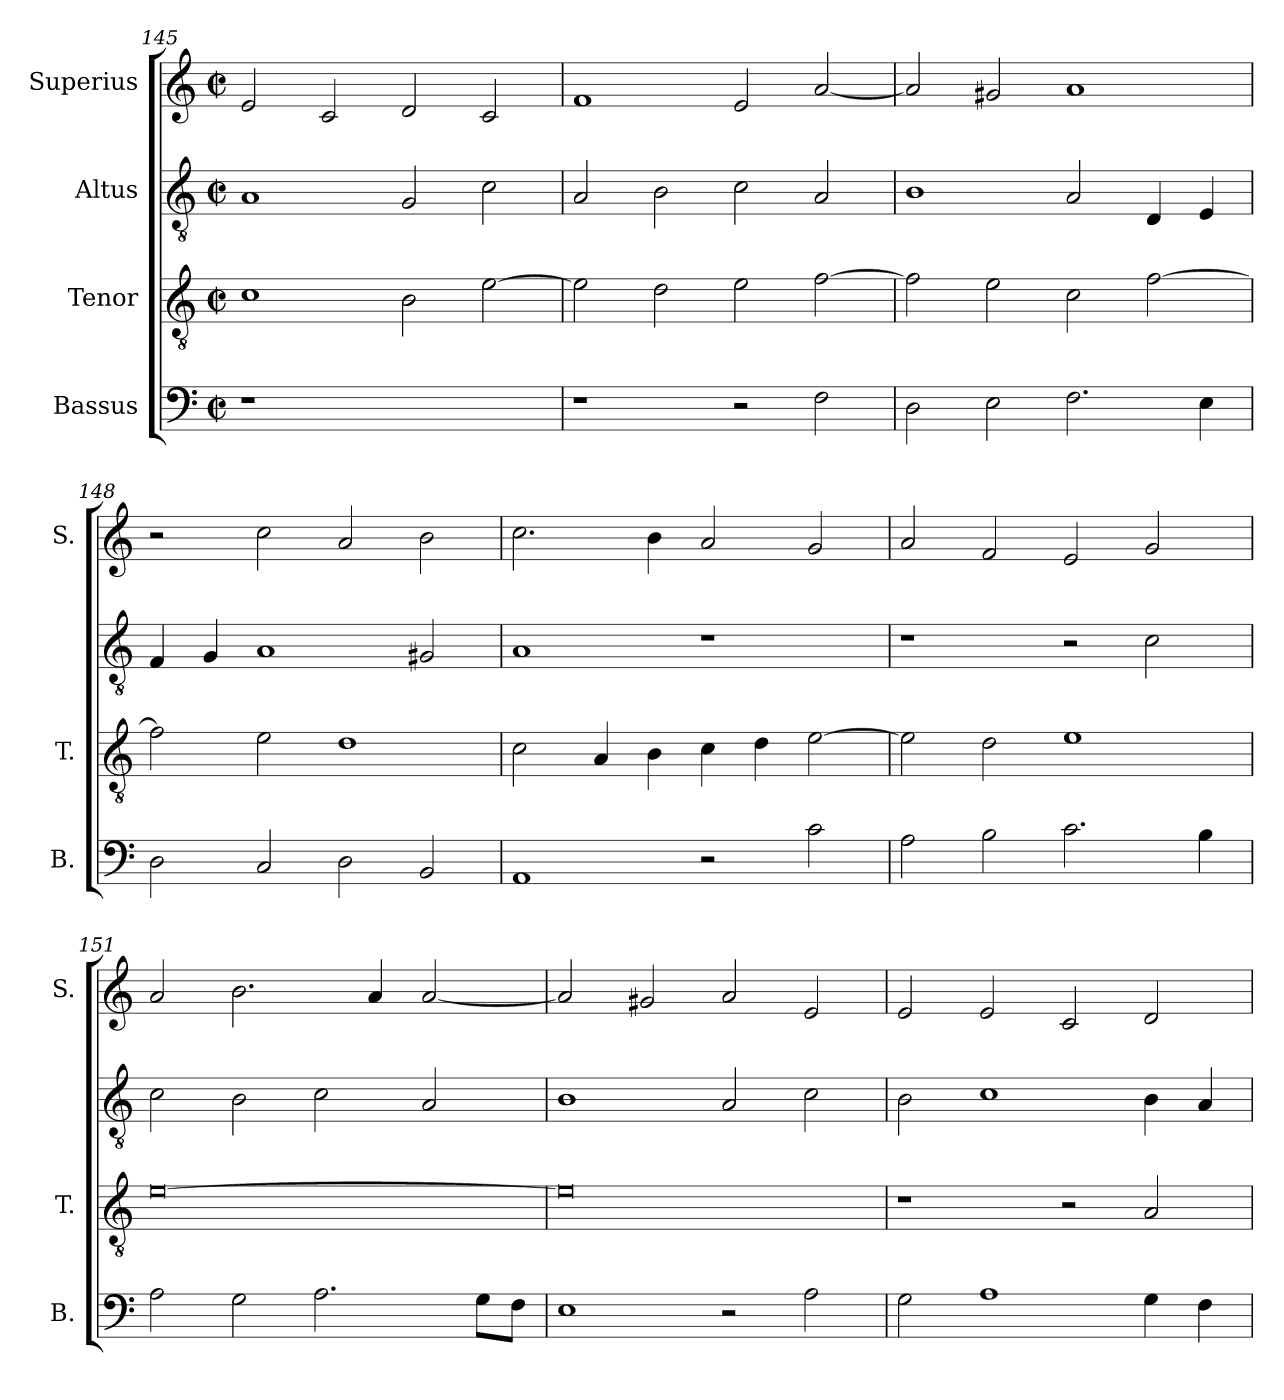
**kern	**kern	**kern	**kern
*part4	*part3	*part2	*part1
*staff4	*staff3	*staff2	*staff1
*I"Bassus	*I"Tenor	*I"Altus	*I"Superius
*I'B.	*I'T.	*	*I'S.
!!LO:PB:g=z
*clefF4	*clefGv2	*clefGv2	*clefG2
*	*ITrd7c12	*ITrd7c12	*
*k[]	*k[]	*k[]	*k[]
*C:	*C:	*C:	*C:
*M2/2	*M2/2	*M2/2	*M2/2
*met(c|)	*met(c|)	*met(c|)	*met(c|)
=145	=145	=145	=145
!LO:N:vis=1	!	!	!
1r	1Ci	1AAi	2ei/
.	.	.	2ci/
1ryy	2BBi\	2GGi/	2di/
.	[>2Ei\	2Ci\	2ci/
=146	=146	=146	=146
1r	2Ei\]	2AAi/	1fi
.	2Di\	2BBi\	.
2r	2Ei\	2Ci\	2ei/
2Fi\	[>2Fi\	2AAi/	[<2ai/
=147	=147	=147	=147
2Di\	2Fi\]	1BBi	2ai/]
2Ei\	2Ei\	.	2g#Xi/
2.Fi\	2Ci\	2AAi/	1ai
.	[>2Fi\	4DDi/	.
4Ei\	.	4EEi/	.
=148	=148	=148	=148
2Di\	2Fi\]	4FFi/	2r
.	.	4GGi/	.
2Ci/	2Ei\	1AAi	2cci\
2Di\	1Di	.	2ai/
2BBi/	.	2GG#Xi/	2bi\
=149	=149	=149	=149
1AAi	2Ci\	1AAi	2.cci\
.	4AAi/	.	.
.	4BBi\	.	4bi\
2r	4Ci\	1r	2ai/
.	4Di\	.	.
2ci\	[>2Ei\	.	2gi/
!!LO:LB:g=z
=150	=150	=150	=150
2Ai\	2Ei\]	1r	2ai/
2Bi\	2Di\	.	2fi/
2.ci\	1Ei	2r	2ei/
.	.	2Ci\	2gi/
4Bi\	.	.	.
=151	=151	=151	=151
2Ai\	[>0Ei	2Ci\	2ai/
2Gi\	.	2BBi\	2.bi\
2.Ai\	.	2Ci\	.
.	.	.	4ai/
.	.	2AAi/	[<2ai/
8Gi\L	.	.	.
8Fi\J	.	.	.
=152	=152	=152	=152
1Ei	0Ei]	1BBi	2ai/]
.	.	.	2g#Xi/
2r	.	2AAi/	2ai/
2Ai\	.	2Ci\	2ei/
=153	=153	=153	=153
2Gi\	1r	2BBi\	2ei/
1Ai	.	1Ci	2ei/
.	2r	.	2ci/
4Gi\	2AAi/	4BBi\	2di/
4Fi\	.	4AAi/	.
=	=	=	=
*-	*-	*-	*-
